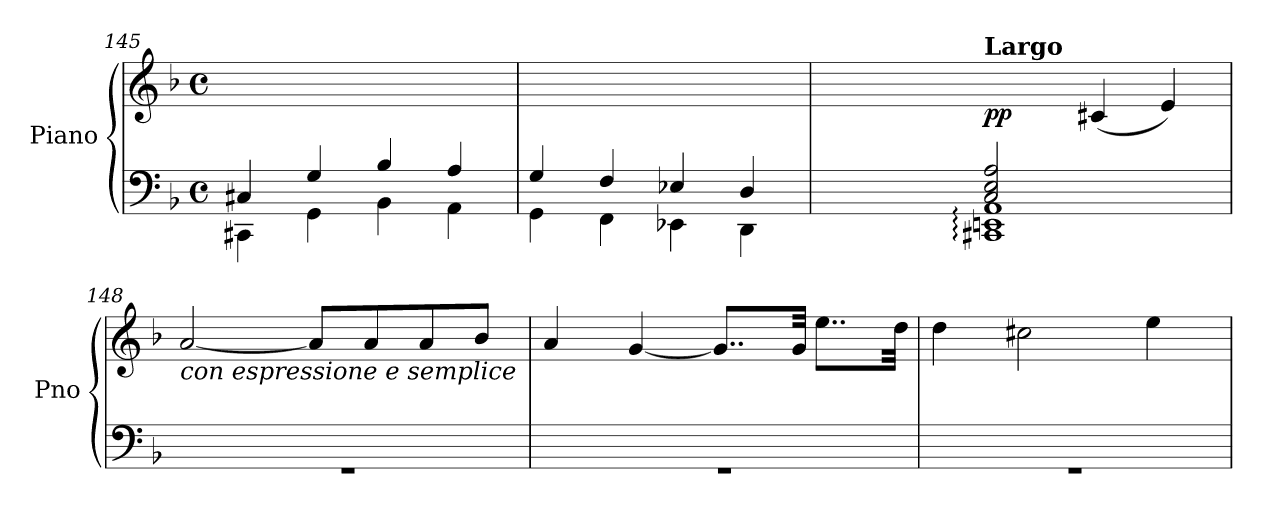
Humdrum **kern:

**kern	**kern	**dynam
*part1	*part1	*part1
*staff2	*staff1	*staff1/2
*I"Piano	*	*
*I'Pno	*	*
*clefF4	*clefG2	*
*k[b-]	*k[b-]	*
*M4/4	*M4/4	*
*met(c)	*met(c)	*
=145	=145	=145
*^	*	*
*	*^	*	*
4C#X/	1ryy	4CC#X\	1ryy	.
4G/	.	4GG\	.	.
4B-/	.	4BB-\	.	.
4A/	.	4AA\	.	.
=146	=146	=146	=146	=146
4G/	1ryy	4GG\	1ryy	.
4F/	.	4FF\	.	.
4E-X/	.	4EE-X\	.	.
4D/	.	4DD\	.	.
=147	=147	=147	=147	=147
!	!	!	!LO:TX:a:B:t=Largo	!
!	!	!	!	!LO:DY:b
2C/ 2E/ 2A/	1ryy	1CC#X: 1EEn: 1AA: 1C#Xyy: 1Enyy: 1Ayy:	2ryy	pp
2ryy	.	.	(<4c#X/	.
.	.	.	4e/)	.
*	*v	*v	*	*
!!LO:PB:g=z
=148	=148	=148	=148
!	!	!LO:TX:b:i:t=con espressione e semplice	!
1ryy	1r	[2a/	.
.	.	8a/L]	.
.	.	8a/	.
.	.	8a/	.
.	.	8b-/J	.
=149	=149	=149	=149
1ryy	1r	4a/	.
.	.	[4g/	.
.	.	8..g/L]	.
.	.	32g/Jkk	.
.	.	8..ee\L	.
.	.	32dd\Jkk	.
=150	=150	=150	=150
1ryy	1r	4dd\	.
.	.	2cc#X\	.
.	.	4ee\	.
*v	*v	*	*
=	=	=
*-	*-	*-
